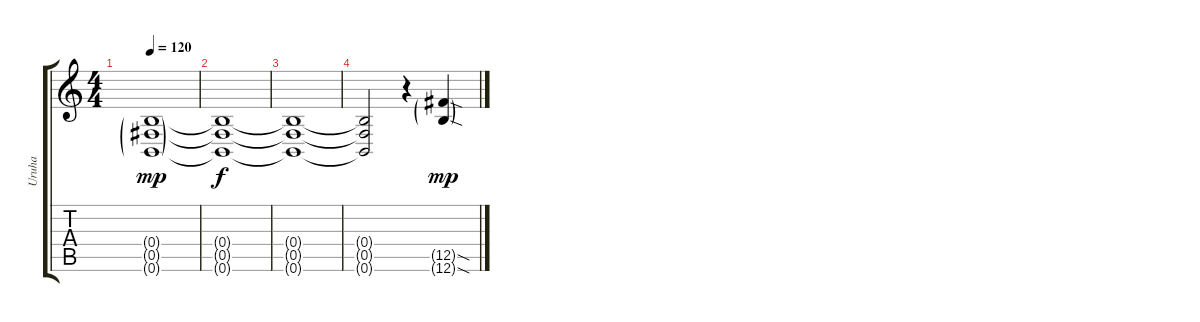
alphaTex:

\track ("Uruha" "Uruha") {instrument distortionguitar}
\staff {score tabs}
\tuning (Db4 Ab3 E3 B2 Gb2 B1) {hide}
\ts (4 4)
\tempo 120
\clef g2
\ks c
(0.4{g} 0.5{g} 0.6{g}).1{dy mp} |
(0.4{t} 0.5{t} 0.6{t}).1{dy f} |
(0.4{t} 0.5{t} 0.6{t}).1 |
(0.4{t} 0.5{t} 0.6{t}).2 r.4 (12.5{sod g} 12.6{sod g}).4{dy mp}
